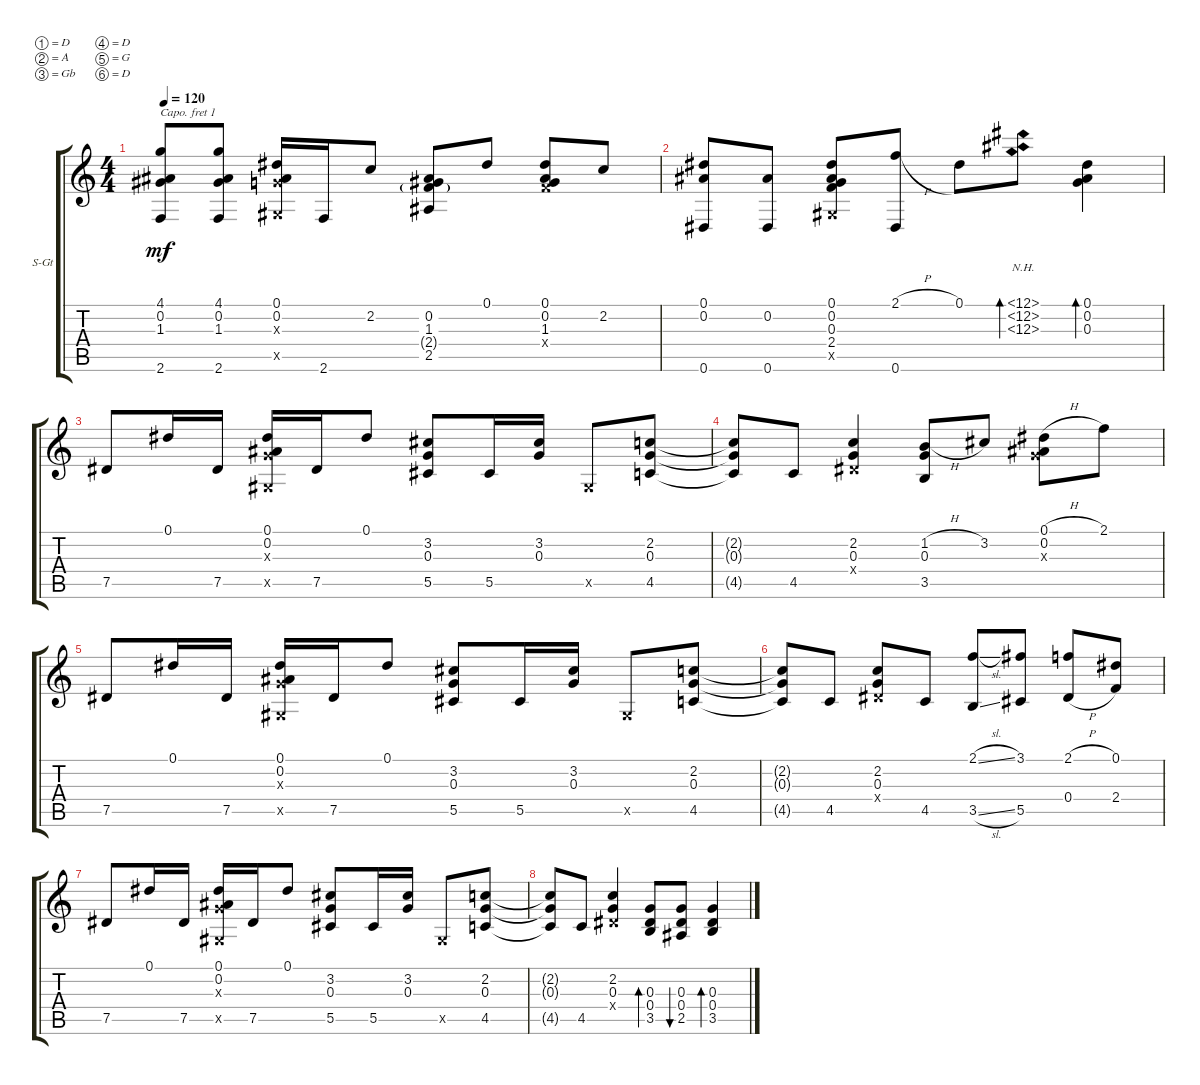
\defaultSystemsLayout 4
\bracketExtendMode groupsimilarinstruments
\firstSystemTrackNameOrientation horizontal
\otherSystemsTrackNameOrientation horizontal
\track ("Steel Guitar" "S-Gt") {instrument acousticguitarsteel}
\staff {score tabs}
\capo 1
\tuning (D4 A3 Gb3 D3 G2 D2)
\ts (4 4)
\tempo 120
\clef g2
\ks c
(4.1 2.6 1.3 0.2).8{dy mf} (2.6 4.1 1.3 0.2).8 (0.1 0.2 0.5{x} 0.3{x}).16 2.6.16 2.2.8 (0.2 2.5 1.3 2.4{g}).8 0.1.8 (0.2 1.3 2.4{x} 0.1).8 2.2.8 |
(0.1 0.2 0.6).8 (0.2 0.6).8 (0.1 0.5{x} 2.4 0.3 0.2).8 (2.1{h} 0.6).8 0.1.8 (12.1{nh} 12.2{nh} 12.3{nh}).8{bd 30} (0.1 0.2 0.3).4{bd 30} |
7.5.8 0.1.16 7.5.16 (0.1 0.2 0.3{x} 0.5{x}).16 7.5.16 0.1.8 (3.2 5.5 0.3).8 5.5.16 (3.2 0.3).16 0.5{x}.8 (2.2 4.5 0.3).8 |
(4.5{t} 2.2{t} 0.3{t}).8 4.5.8 (0.4{x} 0.3 2.2).4 (3.5 1.2{h} 0.3).8 3.2.8 (0.1{h} 0.2 0.3{x}).8 2.1.8 |
7.5.8 0.1.16 7.5.16 (0.1 0.2 0.3{x} 0.5{x}).16 7.5.16 0.1.8 (3.2 5.5 0.3).8 5.5.16 (3.2 0.3).16 0.5{x}.8 (2.2 4.5 0.3).8 |
(4.5{t} 2.2{t} 0.3{t}).8 4.5.8 (0.4{x} 0.3 2.2).8 4.5.8 (3.5{sl} 2.1{sl}).8 (5.5 3.1).8 (2.1{h} 0.4{h}).8 (0.1 2.4).8 |
7.5.8 0.1.16 7.5.16 (0.1 0.2 0.3{x} 0.5{x}).16 7.5.16 0.1.8 (3.2 5.5 0.3).8 5.5.16 (3.2 0.3).16 0.5{x}.8 (2.2 4.5 0.3).8 |
(4.5{t} 2.2{t} 0.3{t}).8 4.5.8 (0.4{x} 0.3 2.2).4 (3.5 0.4 0.3).8{bd 30} (2.5 0.4 0.3).8{bu 30} (3.5 0.4 0.3).4{bd 30}
